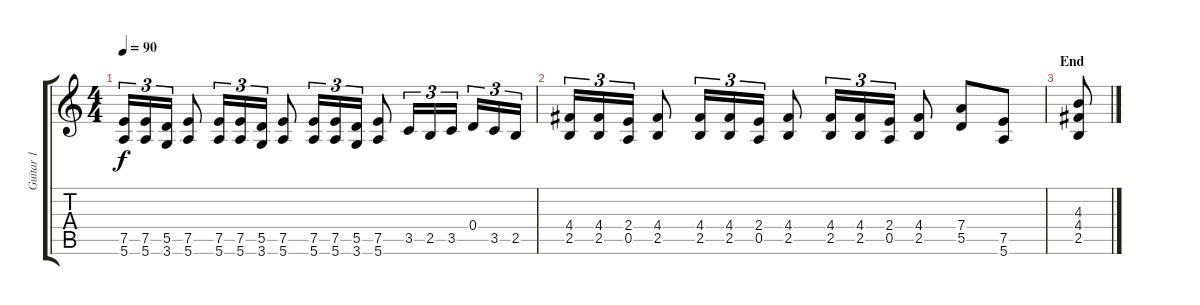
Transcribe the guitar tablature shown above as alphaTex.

\track ("Guitar 1 " "Guitar 1 ") {instrument overdrivenguitar}
\staff {score tabs}
\tuning (E4 B3 G3 D3 A2 E2) {hide}
\ts (4 4)
\tempo 90
\clef g2
\ks c
(7.5 5.6).16{tu (3 2) dy f} (7.5 5.6).16{tu (3 2)} (5.5 3.6).16{tu (3 2)} (7.5 5.6).8 (7.5 5.6).16{tu (3 2)} (7.5 5.6).16{tu (3 2)} (5.5 3.6).16{tu (3 2)} (7.5 5.6).8 (7.5 5.6).16{tu (3 2)} (7.5 5.6).16{tu (3 2)} (5.5 3.6).16{tu (3 2)} (7.5 5.6).8 3.5.16{tu (3 2)} 2.5.16{tu (3 2)} 3.5.16{tu (3 2)} 0.4.16{tu (3 2)} 3.5.16{tu (3 2)} 2.5.16{tu (3 2)} |
(4.4 2.5).16{tu (3 2)} (4.4 2.5).16{tu (3 2)} (2.4 0.5).16{tu (3 2)} (4.4 2.5).8 (4.4 2.5).16{tu (3 2)} (4.4 2.5).16{tu (3 2)} (2.4 0.5).16{tu (3 2)} (4.4 2.5).8 (4.4 2.5).16{tu (3 2)} (4.4 2.5).16{tu (3 2)} (2.4 0.5).16{tu (3 2)} (4.4 2.5).8 (7.4 5.5).8 (7.5 5.6).8 |
\section ("" "End")
(4.3 4.4 2.5).8
